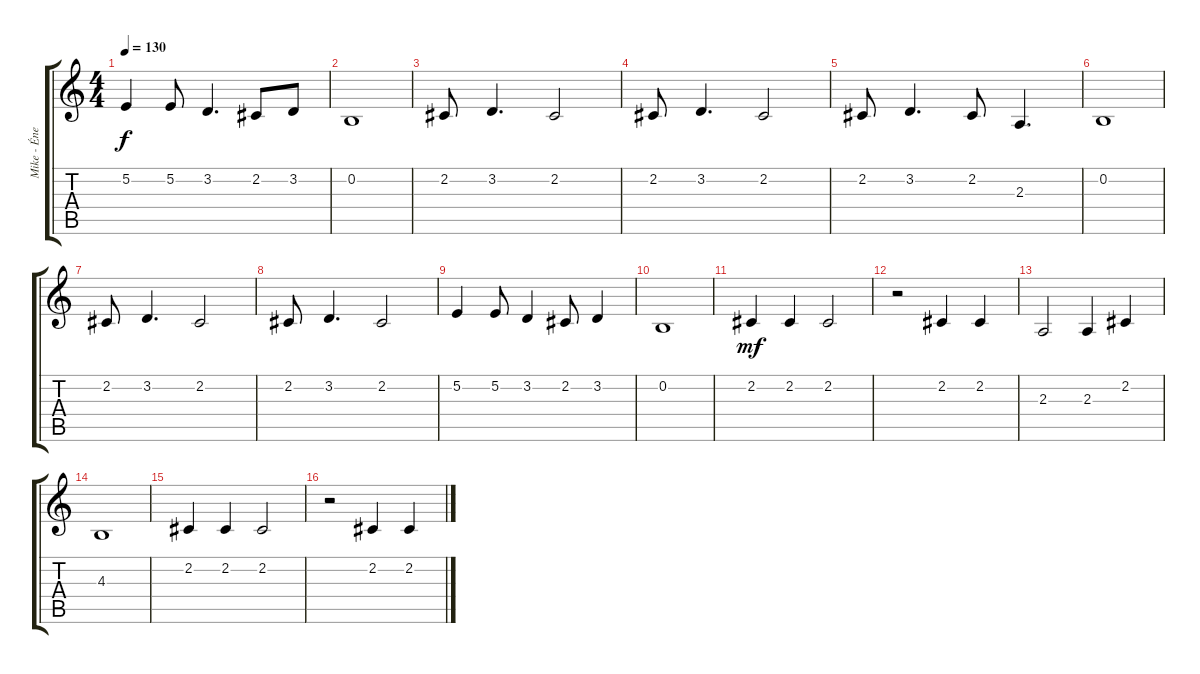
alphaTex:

\track ("Mike - Ének" "Mike - Éne") {instrument trumpet}
\staff {score tabs}
\tuning (E4 B3 G3 D3 A2 E2) {hide}
\ts (4 4)
\tempo 130
\clef g2
\ks c
5.2.4{dy f} 5.2.8 3.2.4{d} 2.2.8 3.2.8 |
0.2.1 |
2.2.8 3.2.4{d} 2.2.2 |
2.2.8 3.2.4{d} 2.2.2 |
2.2.8 3.2.4{d} 2.2.8 2.3.4{d} |
0.2.1 |
2.2.8 3.2.4{d} 2.2.2 |
2.2.8 3.2.4{d} 2.2.2 |
5.2.4 5.2.8 3.2.4 2.2.8 3.2.4 |
0.2.1 |
2.2.4{dy mf} 2.2.4 2.2.2 |
r.2 2.2.4 2.2.4 |
2.3.2 2.3.4 2.2.4 |
4.3.1 |
2.2.4 2.2.4 2.2.2 |
r.2 2.2.4 2.2.4
